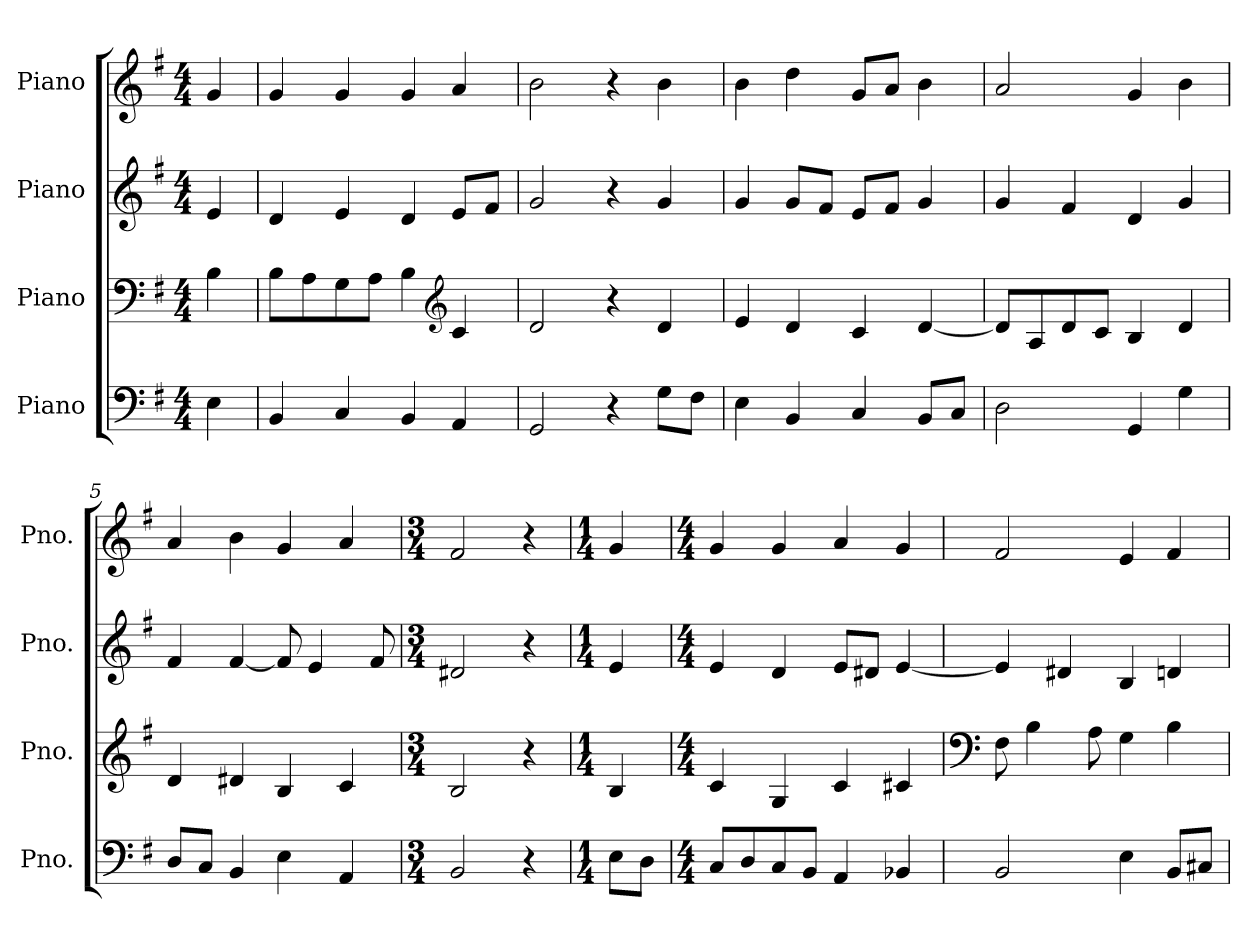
**kern	**kern	**kern	**kern
*part4	*part3	*part2	*part1
*staff4	*staff3	*staff2	*staff1
*I"Piano	*I"Piano	*I"Piano	*I"Piano
*I'Pno.	*I'Pno.	*I'Pno.	*I'Pno.
*clefF4	*clefF4	*clefG2	*clefG2
*k[f#]	*k[f#]	*k[f#]	*k[f#]
*M4/4	*M4/4	*M4/4	*M4/4
*MM120	*MM120	*MM120	*MM120
=	=	=	=
4E\	4B\	4e/	4g/
=1	=1	=1	=1
4BB/	8B\L	4d/	4g/
.	8A\	.	.
4C/	8G\	4e/	4g/
.	8A\J	.	.
4BB/	4B\	4d/	4g/
*	*clefG2	*	*
4AA/	4c/	8e/L	4a/
.	.	8f#/J	.
=2	=2	=2	=2
2GG/	2d/	2g/	2b\
4r	4r	4r	4r
8G\L	4d/	4g/	4b\
8F#\J	.	.	.
=3	=3	=3	=3
4E\	4e/	4g/	4b\
4BB/	4d/	8g/L	4dd\
.	.	8f#/J	.
4C/	4c/	8e/L	8g/L
.	.	8f#/J	8a/J
8BB/L	[4d/	4g/	4b\
8C/J	.	.	.
=4	=4	=4	=4
2D\	8d/L]	4g/	2a/
.	8A/	.	.
.	8d/	4f#/	.
.	8c/J	.	.
4GG/	4B/	4d/	4g/
4G\	4d/	4g/	4b\
=5	=5	=5	=5
8D/L	4d/	4f#/	4a/
8C/J	.	.	.
4BB/	4d#X/	[4f#/	4b\
4E\	4B/	8f#/]	4g/
.	.	4e/	.
4AA/	4c/	.	4a/
.	.	8f#/	.
!!LO:LB:g=z
=6	=6	=6	=6
*M3/4	*M3/4	*M3/4	*M3/4
2BB/	2B/	2d#X/	2f#/
4r	4r	4r	4r
=7	=7	=7	=7
*M1/4	*M1/4	*M1/4	*M1/4
8E\L	4B/	4e/	4g/
8D\J	.	.	.
=8	=8	=8	=8
*M4/4	*M4/4	*M4/4	*M4/4
8C/L	4c/	4e/	4g/
8D/	.	.	.
8C/	4G/	4d/	4g/
8BB/J	.	.	.
4AA/	4c/	8e/L	4a/
.	.	8d#X/J	.
4BB-X/	4c#X/	[4e/	4g/
=9	=9	=9	=9
*	*clefF4	*	*
2BB/	8F#\	4e/]	2f#/
.	4B\	.	.
.	.	4d#X/	.
.	8A\	.	.
4E\	4G\	4B/	4e/
8BB/L	4B\	4dn/	4f#/
8C#X/J	.	.	.
=	=	=	=
*-	*-	*-	*-
